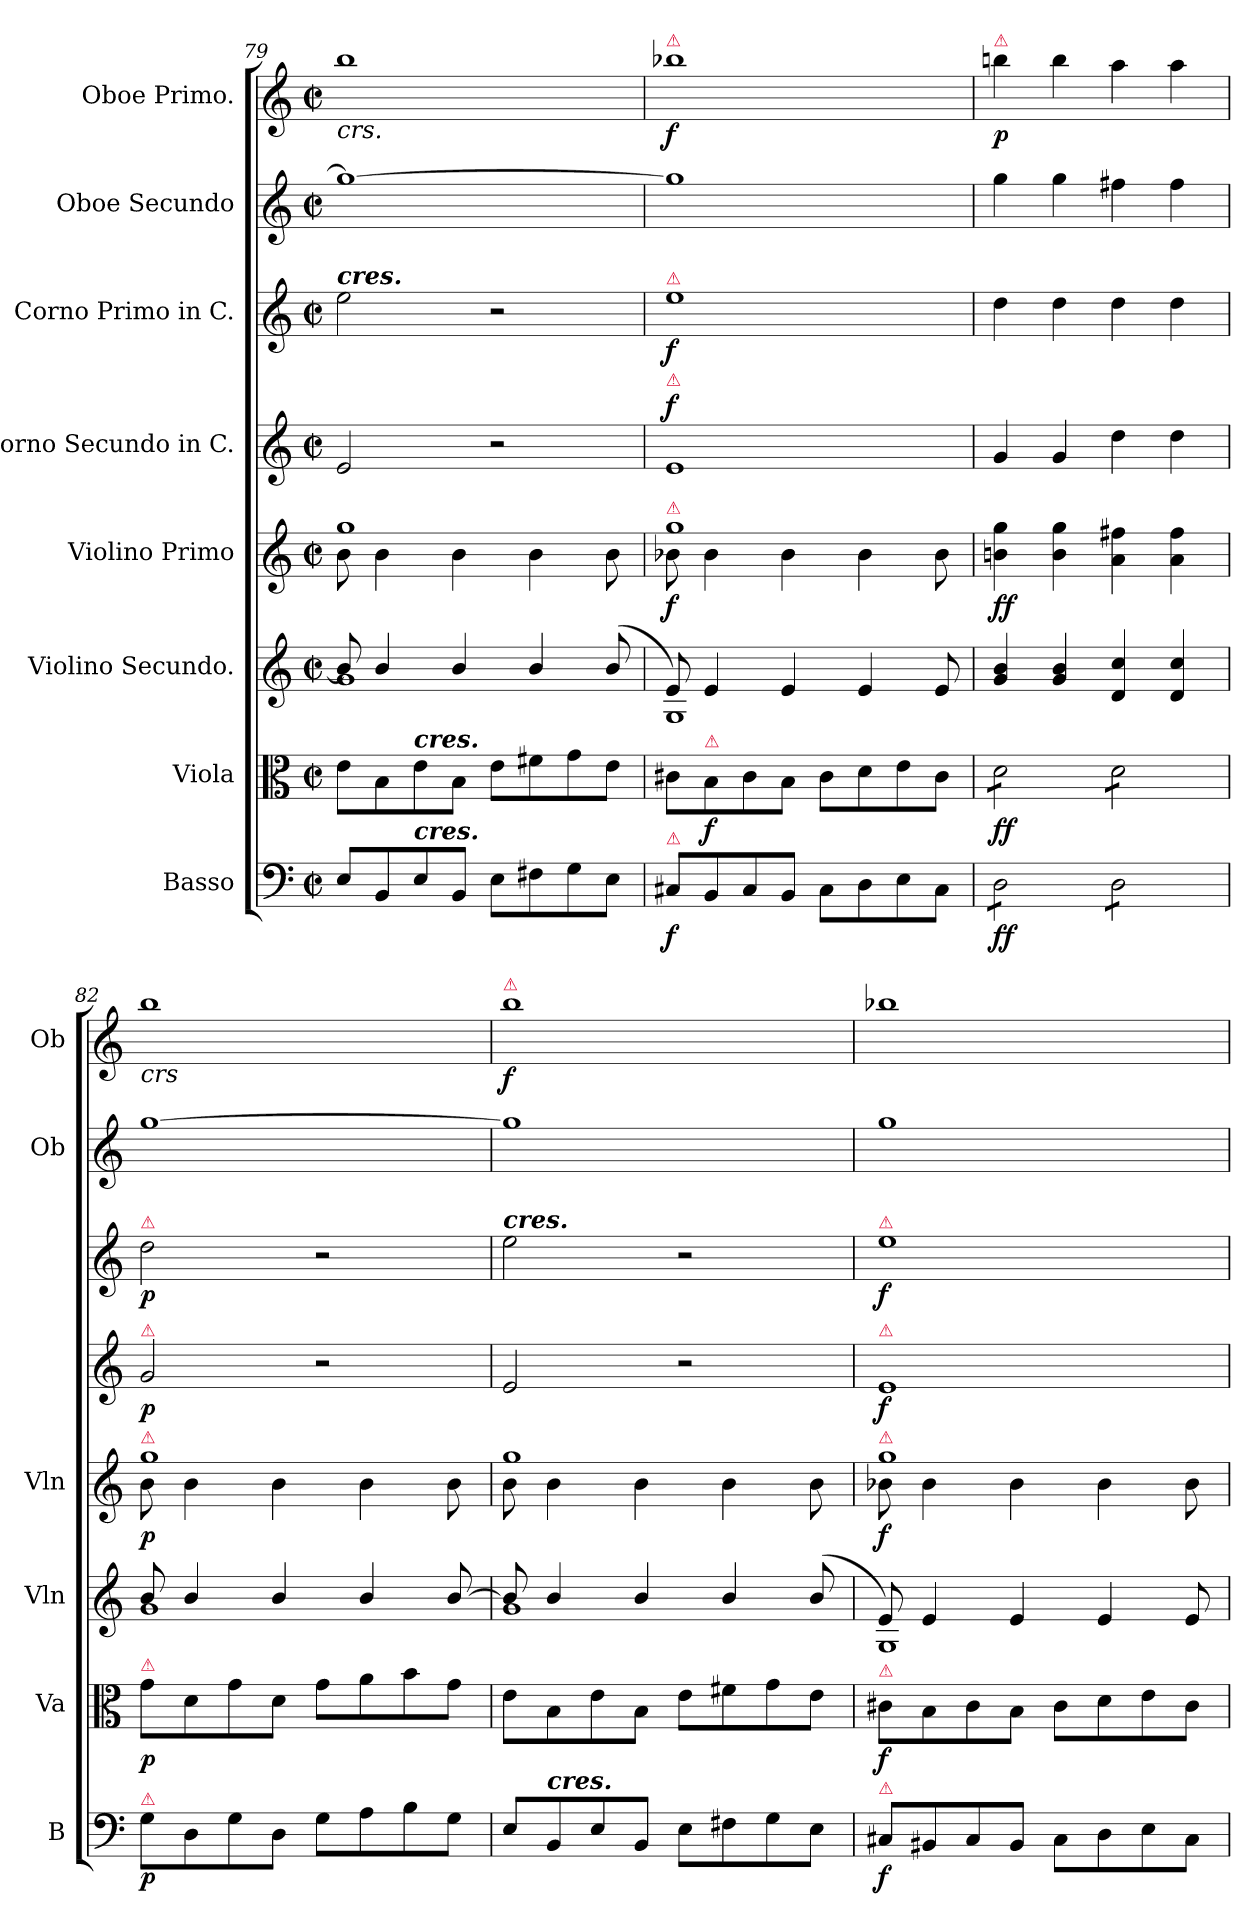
**kern	**dynam	**kern	**dynam	**kern	**kern	**dynam	**kern	**dynam	**kern	**dynam	**kern	**kern	**dynam
*part8	*part8	*part7	*part7	*part6	*part5	*part5	*part4	*part4	*part3	*part3	*part2	*part1	*part1
*staff8	*staff8	*staff7	*staff7	*staff6	*staff5	*staff5	*staff4	*staff4	*staff3	*staff3	*staff2	*staff1	*staff1
*I"Basso	*	*I"Viola	*	*I"Violino Secundo.	*I"Violino Primo	*	*I"Corno Secundo in C.	*	*I"Corno Primo in C.	*	*I"Oboe Secundo	*I"Oboe Primo.	*
*I'B	*	*I'Va	*	*I'Vln	*I'Vln	*	*	*	*	*	*I'Ob	*I'Ob	*
*clefF4	*	*clefC3	*	*clefG2	*clefG2	*	*clefG2	*	*clefG2	*	*clefG2	*clefG2	*
*k[]	*	*k[]	*	*k[]	*k[]	*	*k[]	*	*k[]	*	*k[]	*k[]	*
*C:	*	*C:	*	*C:	*C:	*	*C:	*	*C:	*	*C:	*C:	*
*M2/2	*	*M2/2	*	*M2/2	*M2/2	*	*M2/2	*	*M2/2	*	*M2/2	*M2/2	*
*met(c|)	*	*met(c|)	*	*met(c|)	*met(c|)	*	*met(c|)	*	*met(c|)	*	*met(c|)	*met(c|)	*
=79	=79	=79	=79	=79	=79	=79	=79	=79	=79	=79	=79	=79	=79
*	*	*	*	*^	*^	*	*	*	*	*	*	*	*
!	!	!	!	!	!	!	!	!	!	!	!	!	!	!LO:TX:b:i:t=crs.	!
!	!	!	!	!	!	!	!	!	!	!	!LO:TX:Bi:t=cres.	!	!	!	!
8E/L	.	8e\L	.	8b/]	1g	1gg	8b\	.	2e/	.	2ee\	.	1gg_	1bb	.
8BB/	.	8B\	.	4b/	.	.	4b\	.	.	.	.	.	.	.	.
!	!	!LO:TX:Bi:t=cres.	!	!	!	!	!	!	!	!	!	!	!	!	!
!LO:TX:Bi:t=cres.	!	!	!	!	!	!	!	!	!	!	!	!	!	!	!
8E/	.	8e\	.	.	.	.	.	.	.	.	.	.	.	.	.
8BB/J	.	8B\J	.	4b/	.	.	4b\	.	.	.	.	.	.	.	.
8E\L	.	8e\L	.	.	.	.	.	.	2r	.	2r	.	.	.	.
8F#X\	.	8f#X\	.	4b/	.	.	4b\	.	.	.	.	.	.	.	.
8G\	.	8g\	.	.	.	.	.	.	.	.	.	.	.	.	.
8E\J	.	8e\J	.	(8b/	.	.	8b\	.	.	.	.	.	.	.	.
=80	=80	=80	=80	=80	=80	=80	=80	=80	=80	=80	=80	=80	=80	=80	=80
!	!	!	!	!	!	!	!	!	!	!	!	!	!	!LO:TX:a:color=crimson:t=⚠	!
!	!	!	!	!	!	!	!	!	!	!	!LO:TX:a:color=crimson:t=⚠	!	!	!	!
!	!	!	!	!	!	!	!	!	!LO:TX:a:color=crimson:t=⚠	!	!	!	!	!	!
!	!	!	!	!	!	!LO:TX:a:color=crimson:t=⚠	!	!	!	!	!	!	!	!	!
!LO:TX:a:color=crimson:t=⚠	!	!	!	!	!	!	!	!	!	!	!	!	!	!	!
!	!	!	!	!	!	!	!	!	!	!LO:DY:a	!	!	!	!	!
8C#X/L	f	8c#X\L	.	8e/)	1G	1gg	8b-X\	f	1e	f	1ee	f	1gg]	1bb-X	f
!	!	!LO:TX:a:color=crimson:t=⚠	!	!	!	!	!	!	!	!	!	!	!	!	!
8BB/	.	8B\	f	4e/	.	.	4b-\	.	.	.	.	.	.	.	.
8C#/	.	8c#\	.	.	.	.	.	.	.	.	.	.	.	.	.
8BB/J	.	8B\J	.	4e/	.	.	4b-\	.	.	.	.	.	.	.	.
8C#\L	.	8c#\L	.	.	.	.	.	.	.	.	.	.	.	.	.
8D\	.	8d\	.	4e/	.	.	4b-\	.	.	.	.	.	.	.	.
8E\	.	8e\	.	.	.	.	.	.	.	.	.	.	.	.	.
8C#\J	.	8c#\J	.	8e/	.	.	8b-\	.	.	.	.	.	.	.	.
*	*	*	*	*v	*v	*	*	*	*	*	*	*	*	*	*
=81	=81	=81	=81	=81	=81	=81	=81	=81	=81	=81	=81	=81	=81	=81
!	!	!	!	!	!	!	!	!	!	!	!	!	!LO:TX:a:color=crimson:t=⚠	!
!	!	!	!	!	!LO:TX:a:color=crimson:t=⚠	!	!	!	!	!	!	!	!	!
!	!	!LO:TX:a:color=crimson:t=⚠	!	!	!	!	!	!	!	!	!	!	!	!
!LO:TX:a:color=crimson:t=⚠	!	!	!	!	!	!	!	!	!	!	!	!	!	!
*	*	*	*	*	*v	*v	*	*	*	*	*	*	*	*
*tremolo	*	*	*	*	*	*	*	*	*	*	*	*	*
*	*	*tremolo	*	*	*	*	*	*	*	*	*	*	*
8D\L	ff	8d\L	ff	4g/ 4b/	4bn\ 4gg\	ff	4g/	.	4dd\	.	4gg\	4bbn\	p
8D\	.	8d\	.	.	.	.	.	.	.	.	.	.	.
8D\	.	8d\	.	4g/ 4b/	4b\ 4gg\	.	4g/	.	4dd\	.	4gg\	4bb\	.
8D\J	.	8d\J	.	.	.	.	.	.	.	.	.	.	.
8D\L	.	8d\L	.	4d/ 4cc/	4a\ 4ff#X\	.	4dd\	.	4dd\	.	4ff#X\	4aa\	.
8D\	.	8d\	.	.	.	.	.	.	.	.	.	.	.
8D\	.	8d\	.	4d/ 4cc/	4a\ 4ff#\	.	4dd\	.	4dd\	.	4ff#\	4aa\	.
8D\J	.	8d\J	.	.	.	.	.	.	.	.	.	.	.
*	*	*Xtremolo	*	*	*	*	*	*	*	*	*	*	*
*Xtremolo	*	*	*	*	*	*	*	*	*	*	*	*	*
=82	=82	=82	=82	=82	=82	=82	=82	=82	=82	=82	=82	=82	=82
*	*	*	*	*^	*^	*	*	*	*	*	*	*	*
!	!	!	!	!	!	!	!	!	!	!	!	!	!	!LO:TX:b:i:t=crs	!
!	!	!	!	!	!	!	!	!	!	!	!LO:TX:a:color=crimson:t=⚠	!	!	!	!
!	!	!	!	!	!	!	!	!	!LO:TX:a:color=crimson:t=⚠	!	!	!	!	!	!
!	!	!	!	!	!	!LO:TX:a:color=crimson:t=⚠	!	!	!	!	!	!	!	!	!
!	!	!LO:TX:a:color=crimson:t=⚠	!	!	!	!	!	!	!	!	!	!	!	!	!
!LO:TX:a:color=crimson:t=⚠	!	!	!	!	!	!	!	!	!	!	!	!	!	!	!
8G\L	p	8g\L	p	8b/	1g	1gg	8b\	p	2g/	p	2dd\	p	[1gg	1bb	.
8D\	.	8d\	.	4b/	.	.	4b\	.	.	.	.	.	.	.	.
8G\	.	8g\	.	.	.	.	.	.	.	.	.	.	.	.	.
8D\J	.	8d\J	.	4b/	.	.	4b\	.	.	.	.	.	.	.	.
8G\L	.	8g\L	.	.	.	.	.	.	2r	.	2r	.	.	.	.
8A\	.	8a\	.	4b/	.	.	4b\	.	.	.	.	.	.	.	.
8B\	.	8b\	.	.	.	.	.	.	.	.	.	.	.	.	.
8G\J	.	8g\J	.	[8b/	.	.	8b\	.	.	.	.	.	.	.	.
=83	=83	=83	=83	=83	=83	=83	=83	=83	=83	=83	=83	=83	=83	=83	=83
!	!	!	!	!	!	!	!	!	!	!	!	!	!	!LO:TX:a:color=crimson:t=⚠	!
!	!	!	!	!	!	!	!	!	!	!	!LO:TX:Bi:t=cres.	!	!	!	!
8E/L	.	8e\L	.	8b/]	1g	1gg	8b\	.	2e/	.	2ee\	.	1gg]	1bb	f
!LO:TX:Bi:t=cres.	!	!	!	!	!	!	!	!	!	!	!	!	!	!	!
8BB/	.	8B\	.	4b/	.	.	4b\	.	.	.	.	.	.	.	.
8E/	.	8e\	.	.	.	.	.	.	.	.	.	.	.	.	.
8BB/J	.	8B\J	.	4b/	.	.	4b\	.	.	.	.	.	.	.	.
8E\L	.	8e\L	.	.	.	.	.	.	2r	.	2r	.	.	.	.
8F#X\	.	8f#X\	.	4b/	.	.	4b\	.	.	.	.	.	.	.	.
8G\	.	8g\	.	.	.	.	.	.	.	.	.	.	.	.	.
8E\J	.	8e\J	.	(8b/	.	.	8b\	.	.	.	.	.	.	.	.
=84	=84	=84	=84	=84	=84	=84	=84	=84	=84	=84	=84	=84	=84	=84	=84
!	!	!	!	!	!	!	!	!	!	!	!LO:TX:a:color=crimson:t=⚠	!	!	!	!
!	!	!	!	!	!	!	!	!	!LO:TX:a:color=crimson:t=⚠	!	!	!	!	!	!
!	!	!	!	!	!	!LO:TX:a:color=crimson:t=⚠	!	!	!	!	!	!	!	!	!
!	!	!LO:TX:a:color=crimson:t=⚠	!	!	!	!	!	!	!	!	!	!	!	!	!
!LO:TX:a:color=crimson:t=⚠	!	!	!	!	!	!	!	!	!	!	!	!	!	!	!
8C#X/L	f	8c#X\L	f	8e/)	1G	1gg	8b-X\	f	1e	f	1ee	f	1gg	1bb-X	.
8BB#X/	.	8B\	.	4e/	.	.	4b-\	.	.	.	.	.	.	.	.
8C#/	.	8c#\	.	.	.	.	.	.	.	.	.	.	.	.	.
8BB#/J	.	8B\J	.	4e/	.	.	4b-\	.	.	.	.	.	.	.	.
8C#\L	.	8c#\L	.	.	.	.	.	.	.	.	.	.	.	.	.
8D\	.	8d\	.	4e/	.	.	4b-\	.	.	.	.	.	.	.	.
8E\	.	8e\	.	.	.	.	.	.	.	.	.	.	.	.	.
8C#\J	.	8c#\J	.	8e/	.	.	8b-\	.	.	.	.	.	.	.	.
*	*	*	*	*v	*v	*	*	*	*	*	*	*	*	*	*
*	*	*	*	*	*v	*v	*	*	*	*	*	*	*	*
=	=	=	=	=	=	=	=	=	=	=	=	=	=
*-	*-	*-	*-	*-	*-	*-	*-	*-	*-	*-	*-	*-	*-
